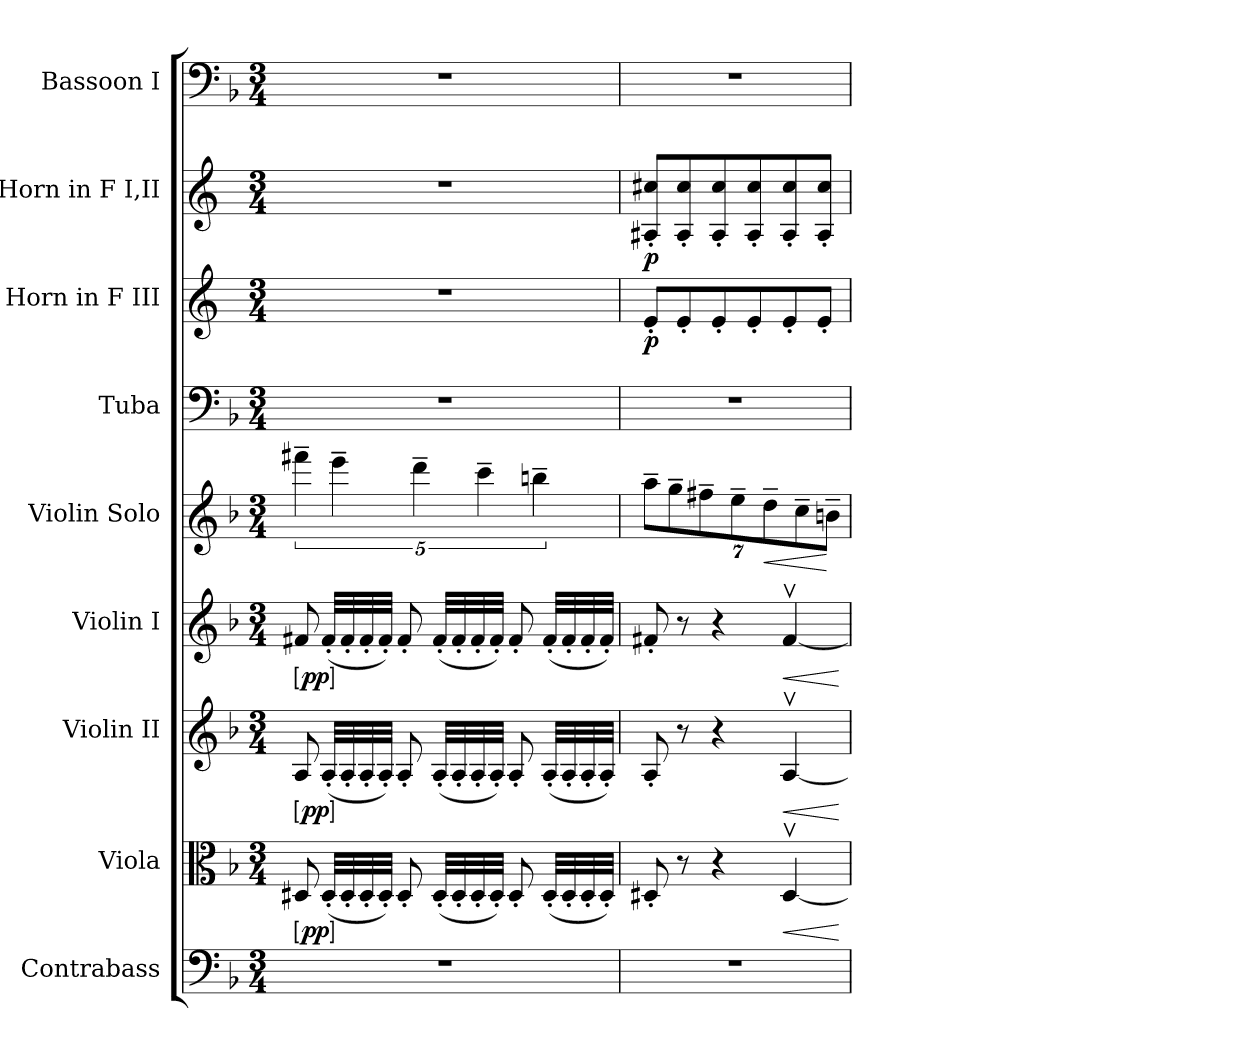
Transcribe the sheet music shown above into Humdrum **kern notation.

**kern	**kern	**dynam	**kern	**dynam	**kern	**dynam	**kern	**dynam	**kern	**kern	**dynam	**kern	**dynam	**kern
*part9	*part8	*part8	*part7	*part7	*part6	*part6	*part5	*part5	*part4	*part3	*part3	*part2	*part2	*part1
*staff9	*staff8	*staff8	*staff7	*staff7	*staff6	*staff6	*staff5	*staff5	*staff4	*staff3	*staff3	*staff2	*staff2	*staff1
*I"Contrabass	*I"Viola	*	*I"Violin II	*	*I"Violin I	*	*I"Violin Solo	*	*I"Tuba	*I"Horn in F III	*	*I"Horn in F I,II	*	*I"Bassoon I
*I'Cb.	*I'Vla.	*	*I'Vln. II	*	*I'Vln. I	*	*I'Vln. Solo	*	*I'Tba.	*I'Hn. III	*	*I'Hn. I, II	*	*I'Bsn. I
*clefF4	*clefC3	*	*clefG2	*	*clefG2	*	*clefG2	*	*clefF4	*clefG2	*	*clefG2	*	*clefF4
*	*	*	*	*	*	*	*	*	*	*ITrd4c7	*	*ITrd4c7	*	*
*k[b-]	*k[b-]	*	*k[b-]	*	*k[b-]	*	*k[b-]	*	*k[b-]	*k[b-]	*	*k[b-]	*	*k[b-]
*F:	*F:	*	*F:	*	*F:	*	*F:	*	*F:	*F:	*	*F:	*	*F:
*M3/4	*M3/4	*	*M3/4	*	*M3/4	*	*M3/4	*	*M3/4	*M3/4	*	*M3/4	*	*M3/4
=1	=1	=1	=1	=1	=1	=1	=1	=1	=1	=1	=1	=1	=1	=1
!	!	!LO:DY:ed=brack	!	!LO:DY:ed=brack	!	!LO:DY:ed=brack	!	!	!	!	!	!	!	!
4%3r	8D#X	pp	8A	pp	8f#X	pp	20%3fff#X~	.	4%3r	4%3r	.	4%3r	.	4%3r
.	(32D#'LLL	.	(32A'LLL	.	(32f#'LLL	.	.	.	.	.	.	.	.	.
.	.	.	.	.	.	.	20%3eee~	.	.	.	.	.	.	.
.	32D#'	.	32A'	.	32f#'	.	.	.	.	.	.	.	.	.
.	32D#'	.	32A'	.	32f#'	.	.	.	.	.	.	.	.	.
.	32D#'JJJ)	.	32A'JJJ)	.	32f#'JJJ)	.	.	.	.	.	.	.	.	.
.	8D#'	.	8A'	.	8f#'	.	.	.	.	.	.	.	.	.
.	.	.	.	.	.	.	20%3ddd~	.	.	.	.	.	.	.
.	(32D#'LLL	.	(32A'LLL	.	(32f#'LLL	.	.	.	.	.	.	.	.	.
.	32D#'	.	32A'	.	32f#'	.	.	.	.	.	.	.	.	.
.	32D#'	.	32A'	.	32f#'	.	.	.	.	.	.	.	.	.
.	.	.	.	.	.	.	20%3ccc~	.	.	.	.	.	.	.
.	32D#'JJJ)	.	32A'JJJ)	.	32f#'JJJ)	.	.	.	.	.	.	.	.	.
.	8D#'	.	8A'	.	8f#'	.	.	.	.	.	.	.	.	.
.	.	.	.	.	.	.	20%3bbn~	.	.	.	.	.	.	.
.	(32D#'LLL	.	(32A'LLL	.	(32f#'LLL	.	.	.	.	.	.	.	.	.
.	32D#'	.	32A'	.	32f#'	.	.	.	.	.	.	.	.	.
.	32D#'	.	32A'	.	32f#'	.	.	.	.	.	.	.	.	.
.	32D#'JJJ)	.	32A'JJJ)	.	32f#'JJJ)	.	.	.	.	.	.	.	.	.
=2	=2	=2	=2	=2	=2	=2	=2	=2	=2	=2	=2	=2	=2	=2
4%3r	8D#X'	.	8A'	.	8f#X'	.	28%3aa~L	.	4%3r	8A'L	p	8D#X' 8f#X'L	p	4%3r
.	.	.	.	.	.	.	28%3gg~	.	.	.	.	.	.	.
.	8r	.	8r	.	8r	.	.	.	.	8A'	.	8D#' 8f#'	.	.
.	.	.	.	.	.	.	28%3ff#X~	.	.	.	.	.	.	.
.	4r	.	4r	.	4r	.	.	.	.	8A'	.	8D#' 8f#'	.	.
.	.	.	.	.	.	.	28%3ee~	.	.	.	.	.	.	.
.	.	.	.	.	.	.	.	.	.	8A'	.	8D#' 8f#'	.	.
!	!	!	!	!	!	!	!	!LO:HP:b	!	!	!	!	!	!
.	.	.	.	.	.	.	28%3dd~	<	.	.	.	.	.	.
!	!	!LO:HP:b	!	!LO:HP:b	!	!LO:HP:b	!	!	!	!	!	!	!	!
.	[4D#v	<	[4Av	<	[4f#v	<	.	.	.	8A'	.	8D#' 8f#'	.	.
.	.	.	.	.	.	.	28%3cc~	.	.	.	.	.	.	.
.	.	.	.	.	.	.	.	.	.	8A'J	.	8D#' 8f#'J	.	.
.	.	.	.	.	.	.	28%3bn~J	[	.	.	.	.	.	.
.	.	[	.	[	.	[	.	.	.	.	.	.	.	.
=	=	=	=	=	=	=	=	=	=	=	=	=	=	=
*-	*-	*-	*-	*-	*-	*-	*-	*-	*-	*-	*-	*-	*-	*-
